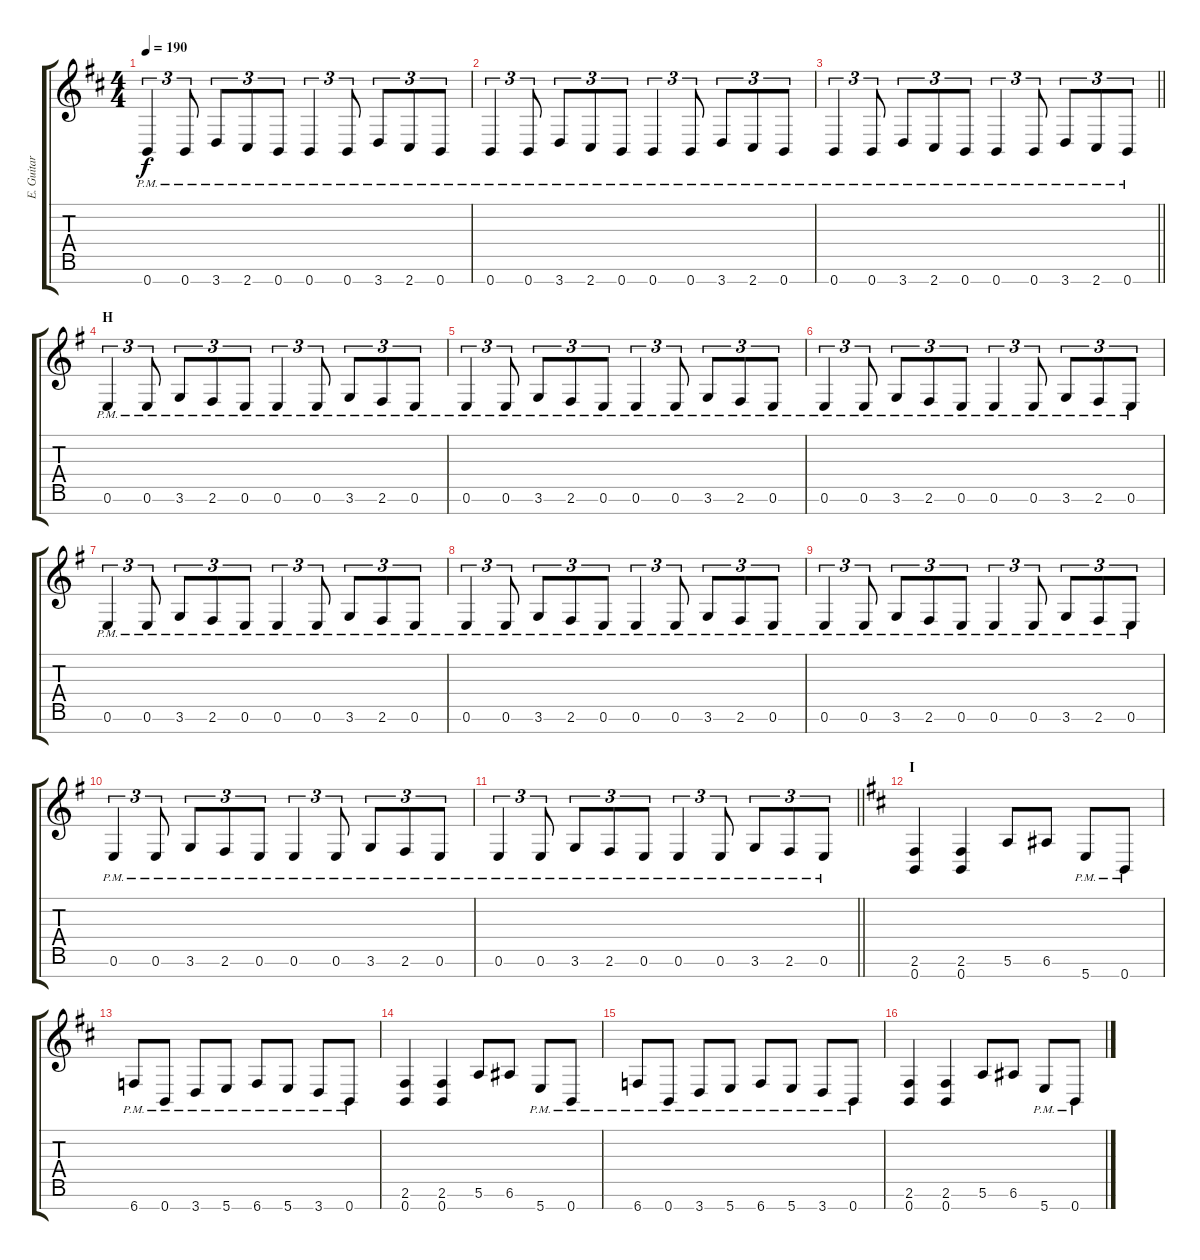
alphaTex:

\track ("E. Guitar II" "E. Guitar ") {instrument overdrivenguitar}
\staff {score tabs}
\tuning (E4 B3 G3 D3 A2 E2 B1) {hide}
\ts (4 4)
\tempo 190
\clef g2
\ks d
0.7{pm}.4{tu (3 2) dy f} 0.7{pm}.8{tu (3 2)} 3.7{pm}.8{tu (3 2)} 2.7{pm}.8{tu (3 2)} 0.7{pm}.8{tu (3 2)} 0.7{pm}.4{tu (3 2)} 0.7{pm}.8{tu (3 2)} 3.7{pm}.8{tu (3 2)} 2.7{pm}.8{tu (3 2)} 0.7{pm}.8{tu (3 2)} |
0.7{pm}.4{tu (3 2)} 0.7{pm}.8{tu (3 2)} 3.7{pm}.8{tu (3 2)} 2.7{pm}.8{tu (3 2)} 0.7{pm}.8{tu (3 2)} 0.7{pm}.4{tu (3 2)} 0.7{pm}.8{tu (3 2)} 3.7{pm}.8{tu (3 2)} 2.7{pm}.8{tu (3 2)} 0.7{pm}.8{tu (3 2)} |
\barLineRight lightlight
0.7{pm}.4{tu (3 2)} 0.7{pm}.8{tu (3 2)} 3.7{pm}.8{tu (3 2)} 2.7{pm}.8{tu (3 2)} 0.7{pm}.8{tu (3 2)} 0.7{pm}.4{tu (3 2)} 0.7{pm}.8{tu (3 2)} 3.7{pm}.8{tu (3 2)} 2.7{pm}.8{tu (3 2)} 0.7{pm}.8{tu (3 2)} |
\section ("" "H")
\ks g
0.6{pm}.4{tu (3 2)} 0.6{pm}.8{tu (3 2)} 3.6{pm}.8{tu (3 2)} 2.6{pm}.8{tu (3 2)} 0.6{pm}.8{tu (3 2)} 0.6{pm}.4{tu (3 2)} 0.6{pm}.8{tu (3 2)} 3.6{pm}.8{tu (3 2)} 2.6{pm}.8{tu (3 2)} 0.6{pm}.8{tu (3 2)} |
0.6{pm}.4{tu (3 2)} 0.6{pm}.8{tu (3 2)} 3.6{pm}.8{tu (3 2)} 2.6{pm}.8{tu (3 2)} 0.6{pm}.8{tu (3 2)} 0.6{pm}.4{tu (3 2)} 0.6{pm}.8{tu (3 2)} 3.6{pm}.8{tu (3 2)} 2.6{pm}.8{tu (3 2)} 0.6{pm}.8{tu (3 2)} |
0.6{pm}.4{tu (3 2)} 0.6{pm}.8{tu (3 2)} 3.6{pm}.8{tu (3 2)} 2.6{pm}.8{tu (3 2)} 0.6{pm}.8{tu (3 2)} 0.6{pm}.4{tu (3 2)} 0.6{pm}.8{tu (3 2)} 3.6{pm}.8{tu (3 2)} 2.6{pm}.8{tu (3 2)} 0.6{pm}.8{tu (3 2)} |
0.6{pm}.4{tu (3 2)} 0.6{pm}.8{tu (3 2)} 3.6{pm}.8{tu (3 2)} 2.6{pm}.8{tu (3 2)} 0.6{pm}.8{tu (3 2)} 0.6{pm}.4{tu (3 2)} 0.6{pm}.8{tu (3 2)} 3.6{pm}.8{tu (3 2)} 2.6{pm}.8{tu (3 2)} 0.6{pm}.8{tu (3 2)} |
0.6{pm}.4{tu (3 2)} 0.6{pm}.8{tu (3 2)} 3.6{pm}.8{tu (3 2)} 2.6{pm}.8{tu (3 2)} 0.6{pm}.8{tu (3 2)} 0.6{pm}.4{tu (3 2)} 0.6{pm}.8{tu (3 2)} 3.6{pm}.8{tu (3 2)} 2.6{pm}.8{tu (3 2)} 0.6{pm}.8{tu (3 2)} |
0.6{pm}.4{tu (3 2)} 0.6{pm}.8{tu (3 2)} 3.6{pm}.8{tu (3 2)} 2.6{pm}.8{tu (3 2)} 0.6{pm}.8{tu (3 2)} 0.6{pm}.4{tu (3 2)} 0.6{pm}.8{tu (3 2)} 3.6{pm}.8{tu (3 2)} 2.6{pm}.8{tu (3 2)} 0.6{pm}.8{tu (3 2)} |
0.6{pm}.4{tu (3 2)} 0.6{pm}.8{tu (3 2)} 3.6{pm}.8{tu (3 2)} 2.6{pm}.8{tu (3 2)} 0.6{pm}.8{tu (3 2)} 0.6{pm}.4{tu (3 2)} 0.6{pm}.8{tu (3 2)} 3.6{pm}.8{tu (3 2)} 2.6{pm}.8{tu (3 2)} 0.6{pm}.8{tu (3 2)} |
\barLineRight lightlight
0.6{pm}.4{tu (3 2)} 0.6{pm}.8{tu (3 2)} 3.6{pm}.8{tu (3 2)} 2.6{pm}.8{tu (3 2)} 0.6{pm}.8{tu (3 2)} 0.6{pm}.4{tu (3 2)} 0.6{pm}.8{tu (3 2)} 3.6{pm}.8{tu (3 2)} 2.6{pm}.8{tu (3 2)} 0.6{pm}.8{tu (3 2)} |
\section ("" "I")
\ks d
(2.6 0.7).4 (2.6 0.7).4 5.6.8 6.6.8 5.7{pm}.8 0.7{pm}.8 |
6.7{pm}.8 0.7{pm}.8 3.7{pm}.8 5.7{pm}.8 6.7{pm}.8 5.7{pm}.8 3.7{pm}.8 0.7{pm}.8 |
(2.6 0.7).4 (2.6 0.7).4 5.6.8 6.6.8 5.7{pm}.8 0.7{pm}.8 |
6.7{pm}.8 0.7{pm}.8 3.7{pm}.8 5.7{pm}.8 6.7{pm}.8 5.7{pm}.8 3.7{pm}.8 0.7{pm}.8 |
(2.6 0.7).4 (2.6 0.7).4 5.6.8 6.6.8 5.7{pm}.8 0.7{pm}.8
